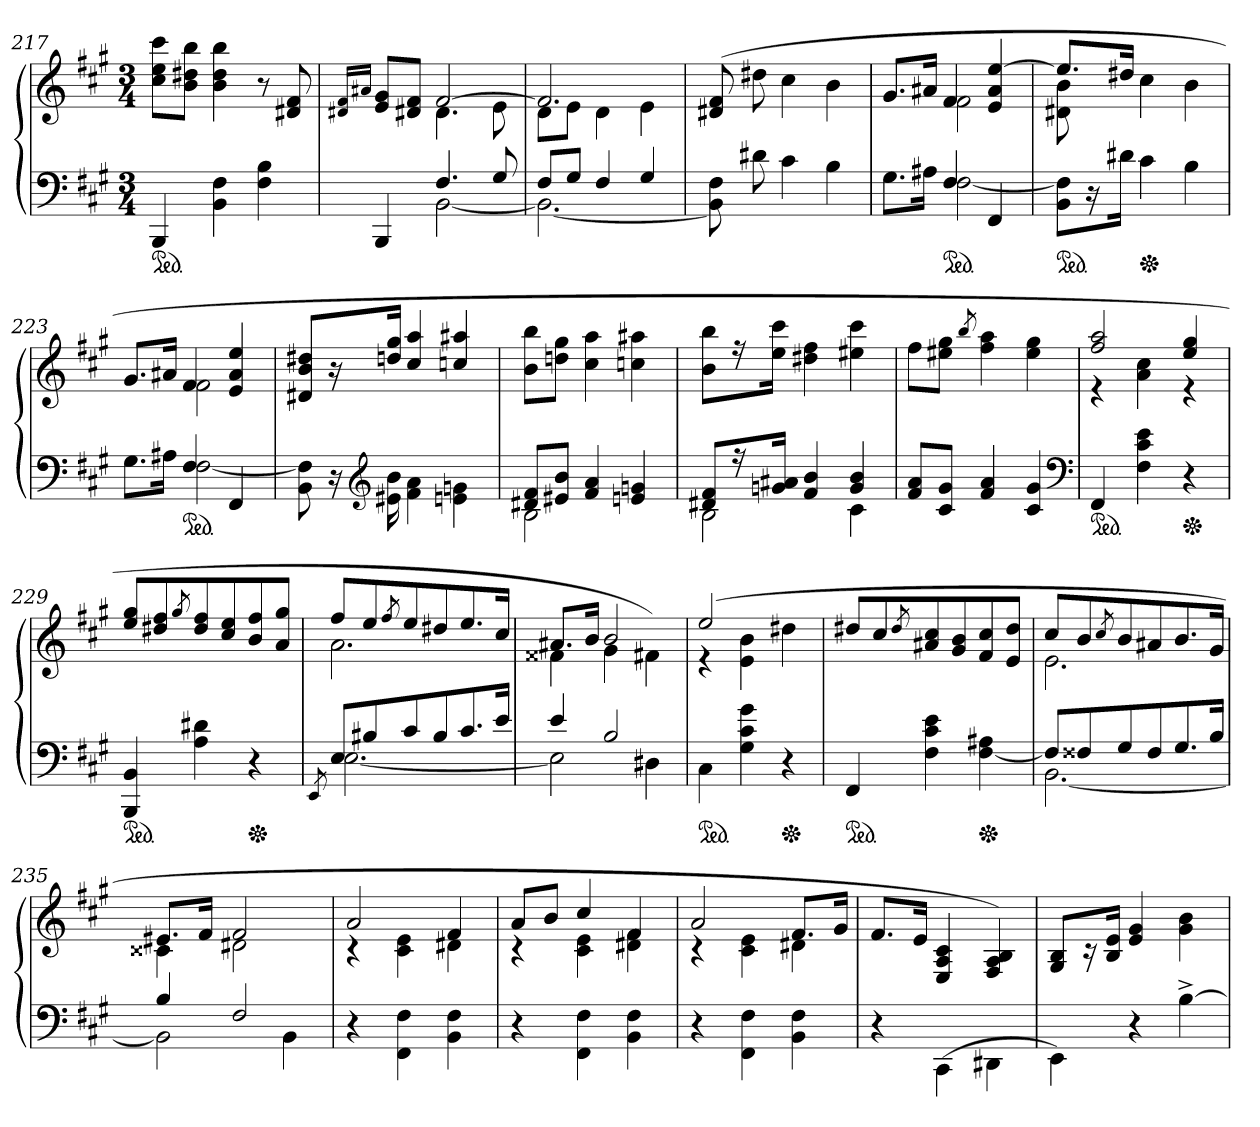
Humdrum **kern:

**kern	**kern
*part1	*part1
*staff2	*staff1
*clefF4	*clefG2
*k[f#c#g#]	*k[f#c#g#]
*M3/4	*M3/4
*ped	*
=217	=217
4BBB	8cc# 8ee 8ccc#L
.	8b 8dd#X 8bbJ
4BB 4F#	4b 4dd# 4bb
4F# 4B	8r
.	8d#X 8f#
=218	=218
.	16qqd#X/ 16qqf#/LL
.	16qqa#X/JJ
*^	*^
4BBB	4ryy	8e 8g#L	4ryy
.	.	8d#X 8f#J	.
4.F#	[2BB	[2f#	4.d#
8G#	.	.	8e
=219	=219	=219	=219
8F#L	2.BB_	2.f#]	8dL
8G#J	.	.	8eJ
4F#	.	.	4d
4G#	.	.	4e
*v	*v	*	*
*	*v	*v
=220	=220
8BB] 8F#	(>8d#X 8f#
8d#X	8dd#X
4c#	4cc#
4B	4b
=221	=221
*^	*^
4ryy	8.G#L	8.g#L	4ryy
.	16A#XJk	16a#XJk	.
*ped	*	*	*
4F#/	[2F#\	4f#	2f#\
4FF#/	.	4e 4a# [4ee	.
*v	*v	*	*
=222	=222	=222
*ped	*	*
8BB 8F#]L	8.eeL]	8d#X 8b
16r	.	8ryy
16d#XJk	16dd#XJk	.
*Xped	*	*
4c#	4cc#	2ryy
4B	4b	.
=223	=223	=223
*^	*	*
4ryy	8.G#L	8.g#L	4ryy
.	16A#XJk	16a#XJk	.
*ped	*	*	*
4F#/	[2F#\	4f#	2f#
4FF#/	.	4e 4a# 4ee	.
*v	*v	*	*
*	*v	*v
=224	=224
8BB 8F#]	8d#X/ 8b/ 8dd#X/L
16r	16r
*clefG2	*
16e#X\ 16b\	16ddn/ 16gg#/Jk
4f#\ 4a\	4cc#/ 4aa/
4en\ 4gn\	4ccn/ 4aa#X/
=225	=225
*^	*
8d#X 8f#L	2B	8b 8bbL
8e#X 8bJ	.	8ddn 8gg#J
4f# 4a	.	4cc# 4aa
4en 4gn	4ryy	4ccn 4aa#X
=226	=226	=226
8d#X 8f#L	2B	8b 8bbL
16r	.	16r
16gn 16a#XJk	.	16ee 16ccc#Jk
4f# 4b	.	4dd#X 4ff#
4g 4b	4c#	4ee#X 4ccc#
*v	*v	*
=227	=227
8f# 8aL	8ff#L
8c# 8g#J	8ee#X 8gg#J
.	8qbb/
4f# 4a	4ff# 4aa
4c# 4g#	4ee# 4gg#
*clefF4	*
=228	=228
*	*^
*ped	*	*
4FF#	2ff# 2aa	4re
4F# 4c# 4e	.	4a 4cc#
*Xped	*	*
4r	4ee 4gg#	4re
*	*v	*v
=229	=229
*ped	*
4BBB 4BB	8ee/ 8gg#/L
.	8dd#X 8ff#
.	8qgg#/
4A 4d#X	8dd# 8ff#
.	8cc# 8ee
*Xped	*
4r	8b 8ff#
.	8a 8gg#J
=230	=230
8qEE/	.
*^	*^
8EL	[2.E	8ff#L	2.a
8B#X	.	8ee	.
.	.	8qff#/	.
8c#	.	8ee	.
8B#	.	8dd#X	.
8.c#	.	8.ee	.
16eJk	.	16cc#Jk	.
=231	=231	=231	=231
4e	2E]	8.a#XL	4f##X
.	.	16bJk	.
2B	.	2b	4g#
.	4D#X	.	4f#X)
*v	*v	*	*
=232	=232	=232
*ped	*	*
4C#\	(>2ee	4re
4G# 4c# 4g#	.	4e 4b
*Xped	*	*
4r	4dd#X	4ryy
*	*v	*v
=233	=233
*ped	*
4FF#	8dd#X/L
.	8cc#
.	8qdd#/
4F# 4c# 4e	8a#X 8cc#
.	8g# 8b
*Xped	*
[4F# 4A#X	8f# 8cc#
.	8e 8dd#J
=234	=234
*^	*^
8F#L]	[2.BB	8cc#L	2.e
8F##X	.	8b	.
.	.	8qcc#/	.
8G#	.	8b	.
8F##	.	8a#X	.
8.G#	.	8.b	.
16BJk	.	16g#Jk	.
=235	=235	=235	=235
4B	2BB]	8.e#XL	4c##X
.	.	16f#Jk	.
2F#	.	2f#	2d#X
.	4BB	.	.
*v	*v	*	*
=236	=236	=236
4r	2a	4rc
4FF#\ 4F#\	.	4c# 4e
4BB 4F#	4f#	4d#X
=237	=237	=237
4r	8aL	4rc
.	8bJ	.
4FF#\ 4F#\	4cc#	4c# 4e
4BB 4F#	4f#	4d#X 4f#
=238	=238	=238
4r	2a	4rc
4FF#\ 4F#\	.	4c# 4e
4BB 4F#	8.f#L	4d#X
.	16g#Jk	.
*	*v	*v
=239	=239
4r	8.f#L
.	16eJk
(>4CC#\	4E/ 4A/ 4c#/
4DD#X\	4F#/ 4A/ 4B/)
=240	=240
4EE\)	8G#/ 8B/L
.	16r
.	16B/ 16e/Jk
4r	4e 4g#
[4B^<	4g#\ 4b\
=	=
*-	*-
